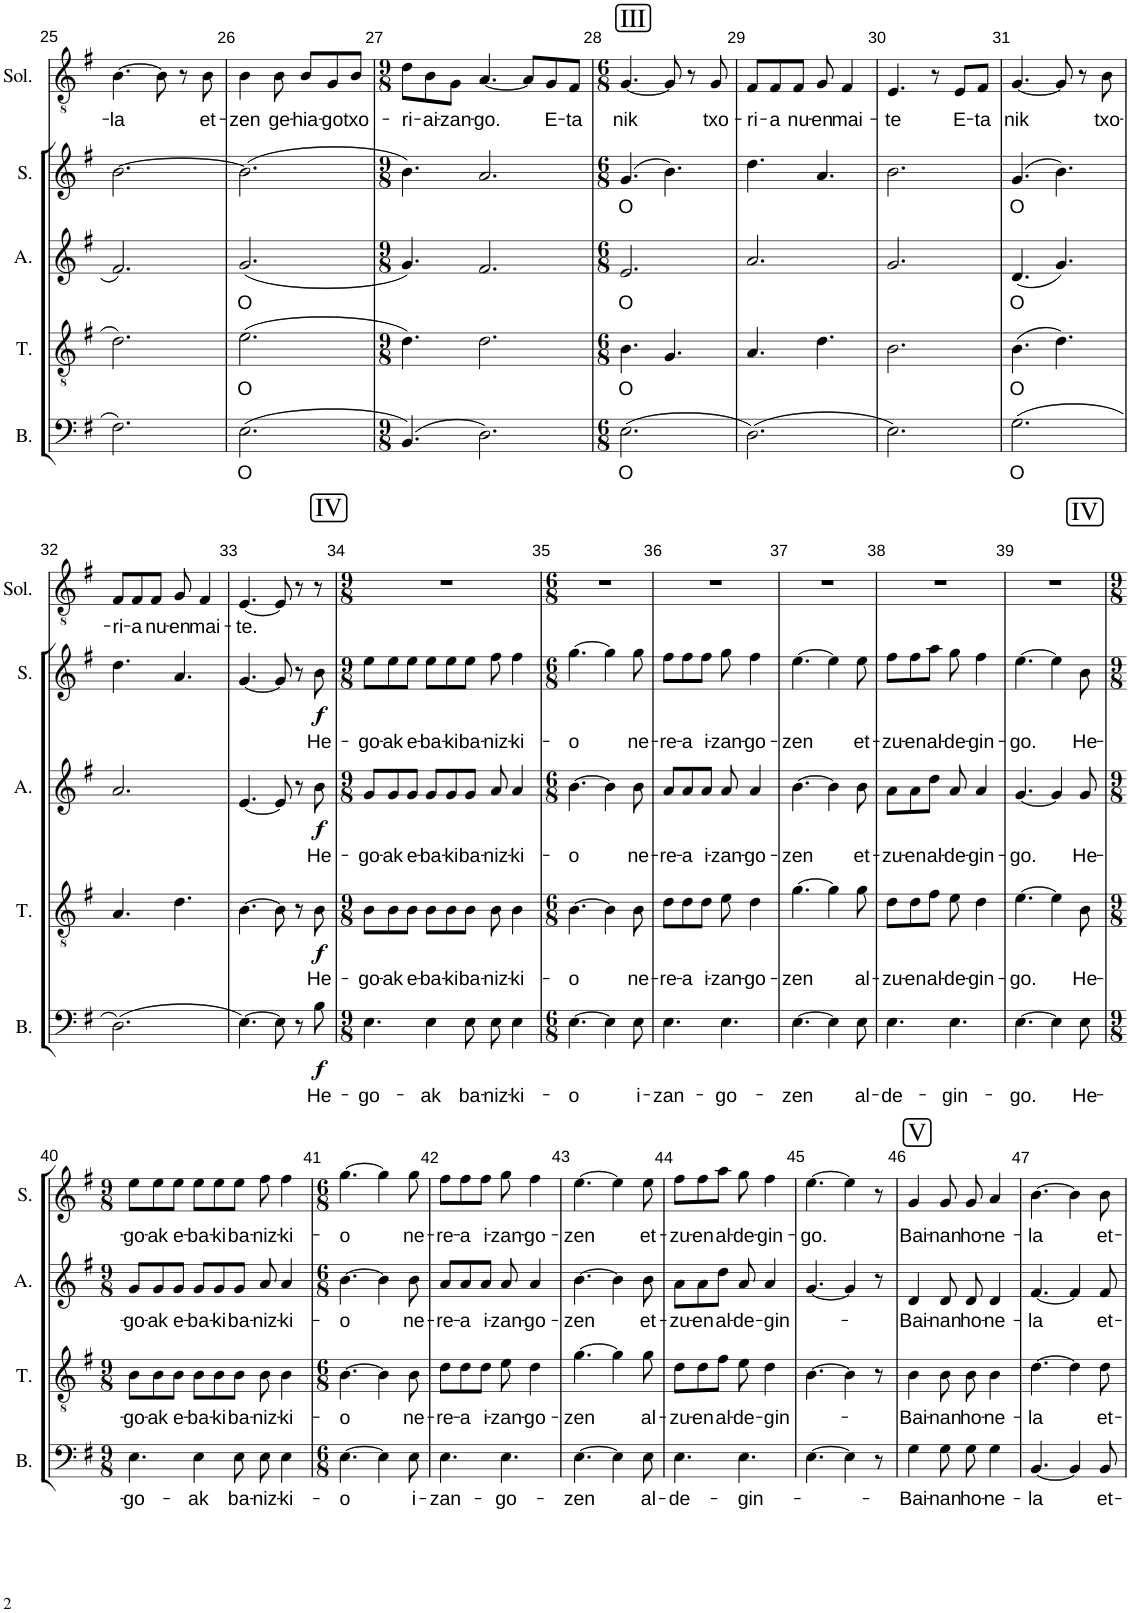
**kern	**text	**dynam	**kern	**text	**dynam	**kern	**text	**dynam	**kern	**text	**dynam	**kern	**text
*part5	*part5	*part5	*part4	*part4	*part4	*part3	*part3	*part3	*part2	*part2	*part2	*part1	*part1
*staff5	*staff5	*staff5	*staff4	*staff4	*staff4	*staff3	*staff3	*staff3	*staff2	*staff2	*staff2	*staff1	*staff1
*I"Basse	*	*	*I"Tenor	*	*	*I"Alto	*	*	*I"Soprano	*	*	*I"Solo	*
*I'B.	*	*	*I'T.	*	*	*I'A.	*	*	*I'S.	*	*	*I'Sol.	*
!!LO:PB:g=z
*clefF4	*	*	*clefGv2	*	*	*clefG2	*	*	*clefG2	*	*	*clefGv2	*
*k[f#]	*	*	*k[f#]	*	*	*k[f#]	*	*	*k[f#]	*	*	*k[f#]	*
*M6/8	*	*	*M6/8	*	*	*M6/8	*	*	*M6/8	*	*	*M6/8	*
=25	=25	=25	=25	=25	=25	=25	=25	=25	=25	=25	=25	=25	=25
!	!	!	!	!	!	!	!	!	!	!	!	!	!LO:LY:b
2.F#\	.	.	2.d\	.	.	2.f#/	.	.	[2.b\	.	.	[4.B\	-la
.	.	.	.	.	.	.	.	.	.	.	.	8B\]	.
.	.	.	.	.	.	.	.	.	.	.	.	8r	.
!	!	!	!	!	!	!	!	!	!	!	!	!	!LO:LY:b
.	.	.	.	.	.	.	.	.	.	.	.	8B\	et-
=26	=26	=26	=26	=26	=26	=26	=26	=26	=26	=26	=26	=26	=26
!	!LO:LY:b	!	!	!LO:LY:b	!	!	!LO:LY:b	!	!	!	!	!	!LO:LY:b
(2.E\	O	.	(2.e\	O	.	(2.g/	O	.	(2.b\]	.	.	4B\	-zen
!	!	!	!	!	!	!	!	!	!	!	!	!	!LO:LY:b
.	.	.	.	.	.	.	.	.	.	.	.	8B\	ge-
!	!	!	!	!	!	!	!	!	!	!	!	!	!LO:LY:b
.	.	.	.	.	.	.	.	.	.	.	.	8B/L	-hia-
!	!	!	!	!	!	!	!	!	!	!	!	!	!LO:LY:b
.	.	.	.	.	.	.	.	.	.	.	.	8G/	-go
!	!	!	!	!	!	!	!	!	!	!	!	!	!LO:LY:b
.	.	.	.	.	.	.	.	.	.	.	.	8B/J	txo-
=27	=27	=27	=27	=27	=27	=27	=27	=27	=27	=27	=27	=27	=27
*M9/8	*	*	*M9/8	*	*	*M9/8	*	*	*M9/8	*	*	*M9/8	*
!	!	!	!	!	!	!	!	!	!	!	!	!	!LO:LY:b
(4.BB/)	.	.	4.d\)	.	.	4.g/)	.	.	4.b\)	.	.	8d\L	-ri-
!	!	!	!	!	!	!	!	!	!	!	!	!	!LO:LY:b
.	.	.	.	.	.	.	.	.	.	.	.	8B\	-ai-
!	!	!	!	!	!	!	!	!	!	!	!	!	!LO:LY:b
.	.	.	.	.	.	.	.	.	.	.	.	8G\J	-zan-
!	!	!	!	!	!	!	!	!	!	!	!	!	!LO:LY:b
2.D\)	.	.	2.d\	.	.	2.f#/	.	.	2.a/	.	.	[4.A/	-go.
.	.	.	.	.	.	.	.	.	.	.	.	8A/L]	.
!	!	!	!	!	!	!	!	!	!	!	!	!	!LO:LY:b
.	.	.	.	.	.	.	.	.	.	.	.	8G/	E-
!	!	!	!	!	!	!	!	!	!	!	!	!	!LO:LY:b
.	.	.	.	.	.	.	.	.	.	.	.	8F#/J	-ta
=28	=28	=28	=28	=28	=28	=28	=28	=28	=28	=28	=28	=28	=28
*M6/8	*	*	*M6/8	*	*	*M6/8	*	*	*M6/8	*	*	*M6/8	*
!	!	!	!	!	!	!	!	!	!	!	!	!LO:TX:a:t=III	!
!	!LO:LY:b	!	!	!LO:LY:b	!	!	!LO:LY:b	!	!	!LO:LY:b	!	!	!LO:LY:b
(2.E\	O	.	4.B\	O	.	2.e/	O	.	(4.g/	O	.	[4.G/	nik
.	.	.	4.G/	.	.	.	.	.	4.b\)	.	.	8G/]	.
.	.	.	.	.	.	.	.	.	.	.	.	8r	.
!	!	!	!	!	!	!	!	!	!	!	!	!	!LO:LY:b
.	.	.	.	.	.	.	.	.	.	.	.	8G/	txo-
=29	=29	=29	=29	=29	=29	=29	=29	=29	=29	=29	=29	=29	=29
!	!	!	!	!	!	!	!	!	!	!	!	!	!LO:LY:b
(2.D\)	.	.	4.A/	.	.	2.a/	.	.	4.dd\	.	.	8F#/L	-ri-
!	!	!	!	!	!	!	!	!	!	!	!	!	!LO:LY:b
.	.	.	.	.	.	.	.	.	.	.	.	8F#/	-a
!	!	!	!	!	!	!	!	!	!	!	!	!	!LO:LY:b
.	.	.	.	.	.	.	.	.	.	.	.	8F#/J	nu-
!	!	!	!	!	!	!	!	!	!	!	!	!	!LO:LY:b
.	.	.	4.d\	.	.	.	.	.	4.a/	.	.	8G/	-en
!	!	!	!	!	!	!	!	!	!	!	!	!	!LO:LY:b
.	.	.	.	.	.	.	.	.	.	.	.	4F#/	mai-
=30	=30	=30	=30	=30	=30	=30	=30	=30	=30	=30	=30	=30	=30
!	!	!	!	!	!	!	!	!	!	!	!	!	!LO:LY:b
2.E\)	.	.	2.B\	.	.	2.g/	.	.	2.b\	.	.	4.E/	-te
.	.	.	.	.	.	.	.	.	.	.	.	8r	.
!	!	!	!	!	!	!	!	!	!	!	!	!	!LO:LY:b
.	.	.	.	.	.	.	.	.	.	.	.	8E/L	E-
!	!	!	!	!	!	!	!	!	!	!	!	!	!LO:LY:b
.	.	.	.	.	.	.	.	.	.	.	.	8F#/J	-ta
=31	=31	=31	=31	=31	=31	=31	=31	=31	=31	=31	=31	=31	=31
!	!LO:LY:b	!	!	!LO:LY:b	!	!	!LO:LY:b	!	!	!LO:LY:b	!	!	!LO:LY:b
(2.G\	O	.	(4.B\	O	.	(4.d/	O	.	(4.g/	O	.	[4.G/	nik
.	.	.	4.d\)	.	.	4.g/)	.	.	4.b\)	.	.	8G/]	.
.	.	.	.	.	.	.	.	.	.	.	.	8r	.
!	!	!	!	!	!	!	!	!	!	!	!	!	!LO:LY:b
.	.	.	.	.	.	.	.	.	.	.	.	8B\	txo-
!!LO:LB:g=z
=32	=32	=32	=32	=32	=32	=32	=32	=32	=32	=32	=32	=32	=32
!	!	!	!	!	!	!	!	!	!	!	!	!	!LO:LY:b
(2.D\)	.	.	4.A/	.	.	2.a/	.	.	4.dd\	.	.	8F#/L	-ri-
!	!	!	!	!	!	!	!	!	!	!	!	!	!LO:LY:b
.	.	.	.	.	.	.	.	.	.	.	.	8F#/	-a
!	!	!	!	!	!	!	!	!	!	!	!	!	!LO:LY:b
.	.	.	.	.	.	.	.	.	.	.	.	8F#/J	nu-
!	!	!	!	!	!	!	!	!	!	!	!	!	!LO:LY:b
.	.	.	4.d\	.	.	.	.	.	4.a/	.	.	8G/	-en
!	!	!	!	!	!	!	!	!	!	!	!	!	!LO:LY:b
.	.	.	.	.	.	.	.	.	.	.	.	4F#/	mai-
=33	=33	=33	=33	=33	=33	=33	=33	=33	=33	=33	=33	=33	=33
!	!	!	!	!	!	!	!	!	!	!	!	!	!LO:LY:b
[4.E\)	.	.	[4.B\	.	.	[4.e/	.	.	[4.g/	.	.	[4.E/	-te.
8E\]	.	.	8B\]	.	.	8e/]	.	.	8g/]	.	.	8E/]	.
8r	.	.	8r	.	.	8r	.	.	8r	.	.	8r	.
!	!	!	!	!	!	!	!	!	!	!	!	!LO:TX:a:t=IV	!
!	!LO:LY:b	!LO:DY:b	!	!LO:LY:b	!LO:DY:b	!	!LO:LY:b	!LO:DY:b	!	!LO:LY:b	!LO:DY:b	!	!
8B\	He-	f	8B\	He-	f	8b\	He-	f	8b\	He-	f	8r	.
=34	=34	=34	=34	=34	=34	=34	=34	=34	=34	=34	=34	=34	=34
*M9/8	*	*	*M9/8	*	*	*M9/8	*	*	*M9/8	*	*	*M9/8	*
!	!LO:LY:b	!	!	!LO:LY:b	!	!	!LO:LY:b	!	!	!LO:LY:b	!	!	!
4.E\	-go-	.	8B\L	-go-	.	8g/L	-go-	.	8ee\L	-go-	.	8%9r	.
!	!	!	!	!LO:LY:b	!	!	!LO:LY:b	!	!	!LO:LY:b	!	!	!
.	.	.	8B\	-ak	.	8g/	-ak	.	8ee\	-ak	.	.	.
!	!	!	!	!LO:LY:b	!	!	!LO:LY:b	!	!	!LO:LY:b	!	!	!
.	.	.	8B\J	e-	.	8g/J	e-	.	8ee\J	e-	.	.	.
!	!LO:LY:b	!	!	!LO:LY:b	!	!	!LO:LY:b	!	!	!LO:LY:b	!	!	!
4E\	-ak	.	8B\L	-ba-	.	8g/L	-ba-	.	8ee\L	-ba-	.	.	.
!	!	!	!	!LO:LY:b	!	!	!LO:LY:b	!	!	!LO:LY:b	!	!	!
.	.	.	8B\	-ki	.	8g/	-ki	.	8ee\	-ki	.	.	.
!	!LO:LY:b	!	!	!LO:LY:b	!	!	!LO:LY:b	!	!	!LO:LY:b	!	!	!
8E\	ba-	.	8B\J	ba-	.	8g/J	ba-	.	8ee\J	ba-	.	.	.
!	!LO:LY:b	!	!	!LO:LY:b	!	!	!LO:LY:b	!	!	!LO:LY:b	!	!	!
8E\	-niz-	.	8B\	-niz-	.	8a/	-niz-	.	8ff#\	-niz-	.	.	.
!	!LO:LY:b	!	!	!LO:LY:b	!	!	!LO:LY:b	!	!	!LO:LY:b	!	!	!
4E\	-ki-	.	4B\	-ki-	.	4a/	-ki-	.	4ff#\	-ki-	.	.	.
=35	=35	=35	=35	=35	=35	=35	=35	=35	=35	=35	=35	=35	=35
*M6/8	*	*	*M6/8	*	*	*M6/8	*	*	*M6/8	*	*	*M6/8	*
!	!LO:LY:b	!	!	!LO:LY:b	!	!	!LO:LY:b	!	!	!LO:LY:b	!	!	!
[4.E\	-o	.	[4.B\	-o	.	[4.b\	-o	.	[4.gg\	-o	.	2.r	.
4E\]	.	.	4B\]	.	.	4b\]	.	.	4gg\]	.	.	.	.
!	!LO:LY:b	!	!	!LO:LY:b	!	!	!LO:LY:b	!	!	!LO:LY:b	!	!	!
8E\	i-	.	8B\	ne-	.	8b\	ne-	.	8gg\	ne-	.	.	.
=36	=36	=36	=36	=36	=36	=36	=36	=36	=36	=36	=36	=36	=36
!	!LO:LY:b	!	!	!LO:LY:b	!	!	!LO:LY:b	!	!	!LO:LY:b	!	!	!
4.E\	-zan-	.	8d\L	-re-	.	8a/L	-re-	.	8ff#\L	-re-	.	2.r	.
!	!	!	!	!LO:LY:b	!	!	!LO:LY:b	!	!	!LO:LY:b	!	!	!
.	.	.	8d\	-a	.	8a/	-a	.	8ff#\	-a	.	.	.
!	!	!	!	!LO:LY:b	!	!	!LO:LY:b	!	!	!LO:LY:b	!	!	!
.	.	.	8d\J	i-	.	8a/J	i-	.	8ff#\J	i-	.	.	.
!	!LO:LY:b	!	!	!LO:LY:b	!	!	!LO:LY:b	!	!	!LO:LY:b	!	!	!
4.E\	-go-	.	8e\	-zan-	.	8a/	-zan-	.	8gg\	-zan-	.	.	.
!	!	!	!	!LO:LY:b	!	!	!LO:LY:b	!	!	!LO:LY:b	!	!	!
.	.	.	4d\	-go-	.	4a/	-go-	.	4ff#\	-go-	.	.	.
=37	=37	=37	=37	=37	=37	=37	=37	=37	=37	=37	=37	=37	=37
!	!LO:LY:b	!	!	!LO:LY:b	!	!	!LO:LY:b	!	!	!LO:LY:b	!	!	!
[4.E\	-zen	.	[4.g\	-zen	.	[4.b\	-zen	.	[4.ee\	-zen	.	2.r	.
4E\]	.	.	4g\]	.	.	4b\]	.	.	4ee\]	.	.	.	.
!	!LO:LY:b	!	!	!LO:LY:b	!	!	!LO:LY:b	!	!	!LO:LY:b	!	!	!
8E\	al-	.	8g\	al-	.	8b\	et-	.	8ee\	et-	.	.	.
=38	=38	=38	=38	=38	=38	=38	=38	=38	=38	=38	=38	=38	=38
!	!LO:LY:b	!	!	!LO:LY:b	!	!	!LO:LY:b	!	!	!LO:LY:b	!	!	!
4.E\	-de-	.	8d\L	zu-	.	8a\L	zu-	.	8ff#\L	-zu-	.	2.r	.
!	!	!	!	!LO:LY:b	!	!	!LO:LY:b	!	!	!LO:LY:b	!	!	!
.	.	.	8d\	-en	.	8a\	-en	.	8ff#\	-en	.	.	.
!	!	!	!	!LO:LY:b	!	!	!LO:LY:b	!	!	!LO:LY:b	!	!	!
.	.	.	8f#\J	al-	.	8dd\J	al-	.	8aa\J	al-	.	.	.
!	!LO:LY:b	!	!	!LO:LY:b	!	!	!LO:LY:b	!	!	!LO:LY:b	!	!	!
4.E\	-gin-	.	8e\	-de-	.	8a/	-de-	.	8gg\	-de-	.	.	.
!	!	!	!	!LO:LY:b	!	!	!LO:LY:b	!	!	!LO:LY:b	!	!	!
.	.	.	4d\	-gin-	.	4a/	-gin-	.	4ff#\	-gin-	.	.	.
=39	=39	=39	=39	=39	=39	=39	=39	=39	=39	=39	=39	=39	=39
!	!LO:LY:b	!	!	!LO:LY:b	!	!	!LO:LY:b	!	!	!LO:LY:b	!	!	!
*	*	*	*	*	*	*	*	*	*	*	*	*^	*
[4.E\	-go.	.	[4.e\	-go.	.	[4.g/	-go.	.	[4.ee\	-go.	.	2.r	2ryy	.
4E\]	.	.	4e\]	.	.	4g/]	.	.	4ee\]	.	.	.	.	.
.	.	.	.	.	.	.	.	.	.	.	.	.	8ryy	.
!	!	!	!	!	!	!	!	!	!	!	!	!	!LO:TX:a:t=IV	!
!	!LO:LY:b	!	!	!LO:LY:b	!	!	!LO:LY:b	!	!	!LO:LY:b	!	!	!	!
8E\	He-	.	8B\	He-	.	8g/	He-	.	8b\	He-	.	.	8ryy	.
*	*	*	*	*	*	*	*	*	*	*	*	*v	*v	*
!!LO:LB:g=z
=40	=40	=40	=40	=40	=40	=40	=40	=40	=40	=40	=40	=40	=40
*M9/8	*	*	*M9/8	*	*	*M9/8	*	*	*M9/8	*	*	*M9/8	*
*	*	*	*	*	*	*	*	*	*	*	*	*^	*
!	!LO:LY:b	!	!	!LO:LY:b	!	!	!LO:LY:b	!	!	!LO:LY:b	!	!	!	!
*	*	*	*	*	*	*	*	*	*	*	*	*v	*v	*
4.E\	-go-	.	8B\L	-go-	.	8g/L	-go-	.	8ee\L	-go-	.	8%9r	.
!	!	!	!	!LO:LY:b	!	!	!LO:LY:b	!	!	!LO:LY:b	!	!	!
.	.	.	8B\	-ak	.	8g/	-ak	.	8ee\	-ak	.	.	.
!	!	!	!	!LO:LY:b	!	!	!LO:LY:b	!	!	!LO:LY:b	!	!	!
.	.	.	8B\J	e-	.	8g/J	e-	.	8ee\J	e-	.	.	.
!	!LO:LY:b	!	!	!LO:LY:b	!	!	!LO:LY:b	!	!	!LO:LY:b	!	!	!
4E\	-ak	.	8B\L	-ba-	.	8g/L	-ba-	.	8ee\L	-ba-	.	.	.
!	!	!	!	!LO:LY:b	!	!	!LO:LY:b	!	!	!LO:LY:b	!	!	!
.	.	.	8B\	-ki	.	8g/	-ki	.	8ee\	-ki	.	.	.
!	!LO:LY:b	!	!	!LO:LY:b	!	!	!LO:LY:b	!	!	!LO:LY:b	!	!	!
8E\	ba-	.	8B\J	ba-	.	8g/J	ba-	.	8ee\J	ba-	.	.	.
!	!LO:LY:b	!	!	!LO:LY:b	!	!	!LO:LY:b	!	!	!LO:LY:b	!	!	!
8E\	-niz-	.	8B\	-niz-	.	8a/	-niz-	.	8ff#\	-niz-	.	.	.
!	!LO:LY:b	!	!	!LO:LY:b	!	!	!LO:LY:b	!	!	!LO:LY:b	!	!	!
4E\	-ki-	.	4B\	-ki-	.	4a/	-ki-	.	4ff#\	-ki-	.	.	.
=41	=41	=41	=41	=41	=41	=41	=41	=41	=41	=41	=41	=41	=41
*M6/8	*	*	*M6/8	*	*	*M6/8	*	*	*M6/8	*	*	*M6/8	*
!	!LO:LY:b	!	!	!LO:LY:b	!	!	!LO:LY:b	!	!	!LO:LY:b	!	!	!
[4.E\	-o	.	[4.B\	-o	.	[4.b\	-o	.	[4.gg\	-o	.	2.r	.
4E\]	.	.	4B\]	.	.	4b\]	.	.	4gg\]	.	.	.	.
!	!LO:LY:b	!	!	!LO:LY:b	!	!	!LO:LY:b	!	!	!LO:LY:b	!	!	!
8E\	i-	.	8B\	ne-	.	8b\	ne-	.	8gg\	ne-	.	.	.
=42	=42	=42	=42	=42	=42	=42	=42	=42	=42	=42	=42	=42	=42
!	!LO:LY:b	!	!	!LO:LY:b	!	!	!LO:LY:b	!	!	!LO:LY:b	!	!	!
4.E\	-zan-	.	8d\L	-re-	.	8a/L	-re-	.	8ff#\L	-re-	.	2.r	.
!	!	!	!	!LO:LY:b	!	!	!LO:LY:b	!	!	!LO:LY:b	!	!	!
.	.	.	8d\	-a	.	8a/	-a	.	8ff#\	-a	.	.	.
!	!	!	!	!LO:LY:b	!	!	!LO:LY:b	!	!	!LO:LY:b	!	!	!
.	.	.	8d\J	i-	.	8a/J	i-	.	8ff#\J	i-	.	.	.
!	!LO:LY:b	!	!	!LO:LY:b	!	!	!LO:LY:b	!	!	!LO:LY:b	!	!	!
4.E\	-go-	.	8e\	-zan-	.	8a/	-zan-	.	8gg\	-zan-	.	.	.
!	!	!	!	!LO:LY:b	!	!	!LO:LY:b	!	!	!LO:LY:b	!	!	!
.	.	.	4d\	-go-	.	4a/	-go-	.	4ff#\	-go-	.	.	.
=43	=43	=43	=43	=43	=43	=43	=43	=43	=43	=43	=43	=43	=43
!	!LO:LY:b	!	!	!LO:LY:b	!	!	!LO:LY:b	!	!	!LO:LY:b	!	!	!
[4.E\	-zen	.	[4.g\	-zen	.	[4.b\	-zen	.	[4.ee\	-zen	.	2.r	.
4E\]	.	.	4g\]	.	.	4b\]	.	.	4ee\]	.	.	.	.
!	!LO:LY:b	!	!	!LO:LY:b	!	!	!LO:LY:b	!	!	!LO:LY:b	!	!	!
8E\	al-	.	8g\	al-	.	8b\	et-	.	8ee\	et-	.	.	.
=44	=44	=44	=44	=44	=44	=44	=44	=44	=44	=44	=44	=44	=44
!	!LO:LY:b	!	!	!LO:LY:b	!	!	!LO:LY:b	!	!	!LO:LY:b	!	!	!
4.E\	-de-	.	8d\L	zu-	.	8a\L	zu-	.	8ff#\L	-zu-	.	2.r	.
!	!	!	!	!LO:LY:b	!	!	!LO:LY:b	!	!	!LO:LY:b	!	!	!
.	.	.	8d\	-en	.	8a\	-en	.	8ff#\	-en	.	.	.
!	!	!	!	!LO:LY:b	!	!	!LO:LY:b	!	!	!LO:LY:b	!	!	!
.	.	.	8f#\J	al-	.	8dd\J	al-	.	8aa\J	al-	.	.	.
!	!LO:LY:b	!	!	!LO:LY:b	!	!	!LO:LY:b	!	!	!LO:LY:b	!	!	!
4.E\	-gin-	.	8e\	-de-	.	8a/	-de-	.	8gg\	-de-	.	.	.
!	!	!	!	!LO:LY:b	!	!	!LO:LY:b	!	!	!LO:LY:b	!	!	!
.	.	.	4d\	-gin-	.	4a/	-gin-	.	4ff#\	-gin-	.	.	.
=45	=45	=45	=45	=45	=45	=45	=45	=45	=45	=45	=45	=45	=45
!	!	!	!	!	!	!	!	!	!	!LO:LY:b	!	!	!
[4.E\	.	.	[4.B\	.	.	[4.g/	.	.	[4.ee\	-go.	.	2.r	.
4E\]	.	.	4B\]	.	.	4g/]	.	.	4ee\]	.	.	.	.
8r	.	.	8r	.	.	8r	.	.	8r	.	.	.	.
=46	=46	=46	=46	=46	=46	=46	=46	=46	=46	=46	=46	=46	=46
!	!	!	!	!	!	!	!	!	!	!	!	!LO:TX:a:t=V	!
!	!LO:LY:b	!	!	!LO:LY:b	!	!	!LO:LY:b	!	!	!LO:LY:b	!	!	!
4G\	Bai-	.	4B\	Bai-	.	4d/	Bai-	.	4g/	Bai-	.	2.r	.
!	!LO:LY:b	!	!	!LO:LY:b	!	!	!LO:LY:b	!	!	!LO:LY:b	!	!	!
8G\	-nan	.	8B\	-nan	.	8d/	-nan	.	8g/	-nan	.	.	.
!	!LO:LY:b	!	!	!LO:LY:b	!	!	!LO:LY:b	!	!	!LO:LY:b	!	!	!
8G\	ho-	.	8B\	ho-	.	8d/	ho-	.	8g/	ho-	.	.	.
!	!LO:LY:b	!	!	!LO:LY:b	!	!	!LO:LY:b	!	!	!LO:LY:b	!	!	!
4G\	-ne-	.	4B\	-ne-	.	4d/	-ne-	.	4a/	-ne-	.	.	.
=47	=47	=47	=47	=47	=47	=47	=47	=47	=47	=47	=47	=47	=47
!	!LO:LY:b	!	!	!LO:LY:b	!	!	!LO:LY:b	!	!	!LO:LY:b	!	!	!
[4.BB/	-la	.	[4.d\	-la	.	[4.f#/	-la	.	[4.b\	-la	.	2.r	.
4BB/]	.	.	4d\]	.	.	4f#/]	.	.	4b\]	.	.	.	.
!	!LO:LY:b	!	!	!LO:LY:b	!	!	!LO:LY:b	!	!	!LO:LY:b	!	!	!
8BB/	et-	.	8d\	et-	.	8f#/	et-	.	8b\	et-	.	.	.
=	=	=	=	=	=	=	=	=	=	=	=	=	=
*-	*-	*-	*-	*-	*-	*-	*-	*-	*-	*-	*-	*-	*-
